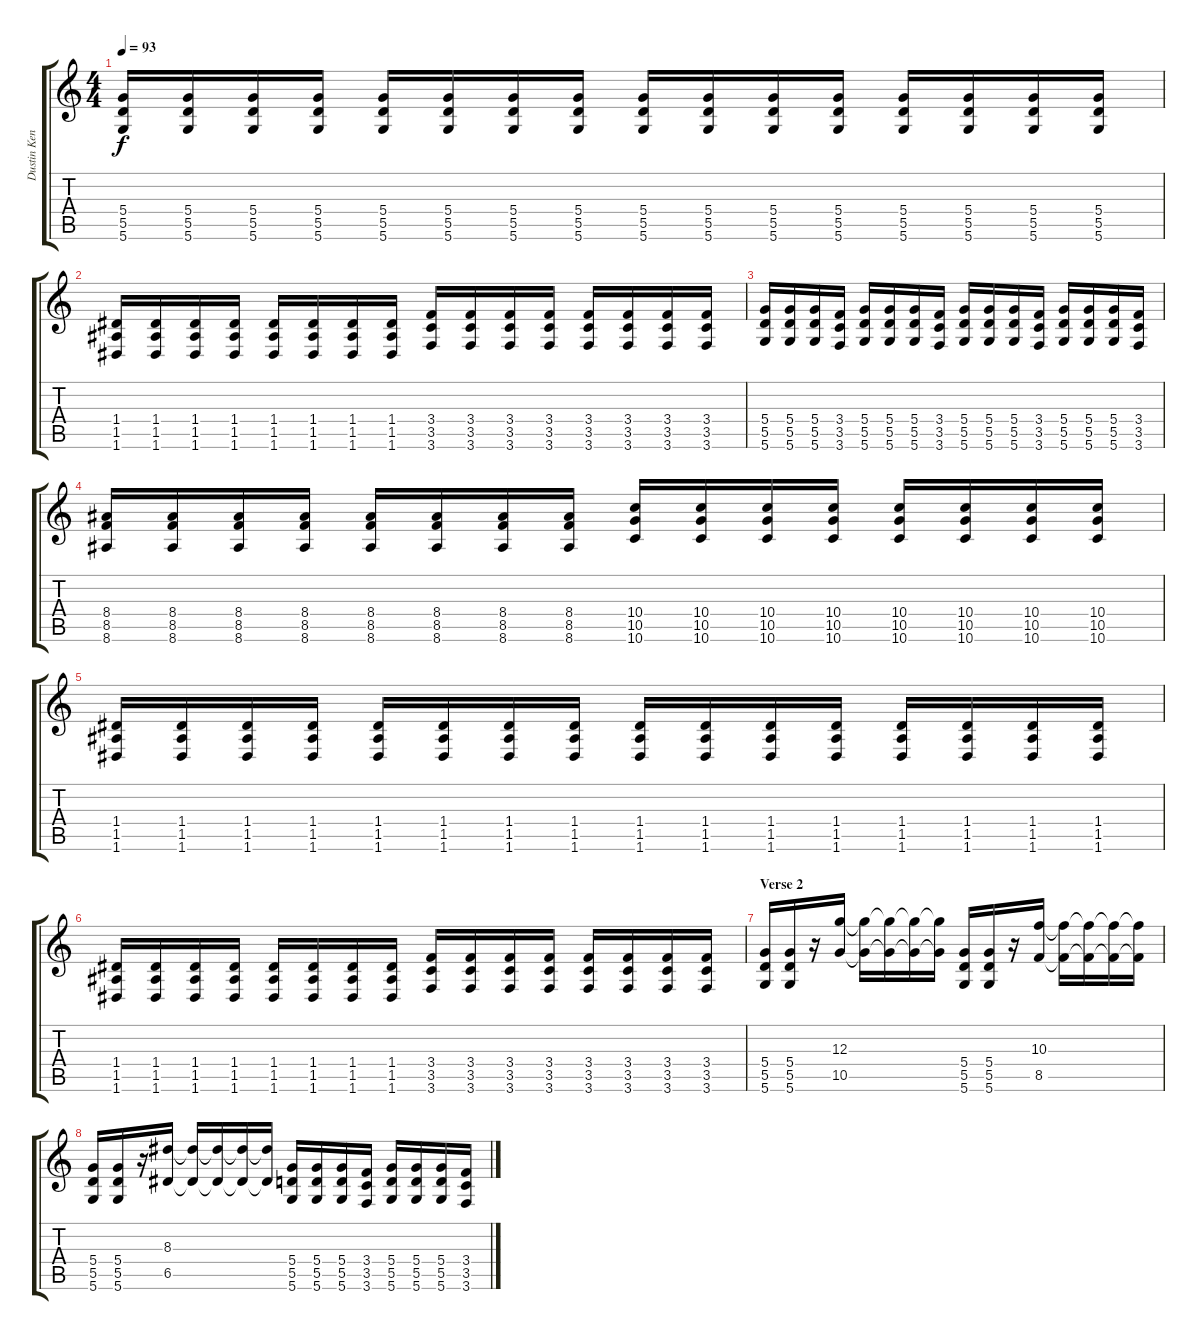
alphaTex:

\track ("Dustin Kensrue" "Dustin Ken") {instrument distortionguitar}
\staff {score tabs}
\tuning (E4 B3 G3 D3 A2 D2) {hide}
\ts (4 4)
\tempo 93
\clef g2
\ks c
(5.4{t} 5.5{t} 5.6{t}).16{dy f} (5.4 5.5 5.6).16 (5.4 5.5 5.6).16 (5.4 5.5 5.6).16 (5.4 5.5 5.6).16 (5.4 5.5 5.6).16 (5.4 5.5 5.6).16 (5.4 5.5 5.6).16 (5.4 5.5 5.6).16 (5.4 5.5 5.6).16 (5.4 5.5 5.6).16 (5.4 5.5 5.6).16 (5.4 5.5 5.6).16 (5.4 5.5 5.6).16 (5.4 5.5 5.6).16 (5.4 5.5 5.6).16 |
(1.4 1.5 1.6).16 (1.4 1.5 1.6).16 (1.4 1.5 1.6).16 (1.4 1.5 1.6).16 (1.4 1.5 1.6).16 (1.4 1.5 1.6).16 (1.4 1.5 1.6).16 (1.4 1.5 1.6).16 (3.4 3.5 3.6).16 (3.4 3.5 3.6).16 (3.4 3.5 3.6).16 (3.4 3.5 3.6).16 (3.4 3.5 3.6).16 (3.4 3.5 3.6).16 (3.4 3.5 3.6).16 (3.4 3.5 3.6).16 |
(5.4 5.5 5.6).16 (5.4 5.5 5.6).16 (5.4 5.5 5.6).16 (3.4 3.5 3.6).16 (5.4 5.5 5.6).16 (5.4 5.5 5.6).16 (5.4 5.5 5.6).16 (3.4 3.5 3.6).16 (5.4 5.5 5.6).16 (5.4 5.5 5.6).16 (5.4 5.5 5.6).16 (3.4 3.5 3.6).16 (5.4 5.5 5.6).16 (5.4 5.5 5.6).16 (5.4 5.5 5.6).16 (3.4 3.5 3.6).16 |
(8.4 8.5 8.6).16 (8.4 8.5 8.6).16 (8.4 8.5 8.6).16 (8.4 8.5 8.6).16 (8.4 8.5 8.6).16 (8.4 8.5 8.6).16 (8.4 8.5 8.6).16 (8.4 8.5 8.6).16 (10.4 10.5 10.6).16 (10.4 10.5 10.6).16 (10.4 10.5 10.6).16 (10.4 10.5 10.6).16 (10.4 10.5 10.6).16 (10.4 10.5 10.6).16 (10.4 10.5 10.6).16 (10.4 10.5 10.6).16 |
(1.4 1.5 1.6).16 (1.4 1.5 1.6).16 (1.4 1.5 1.6).16 (1.4 1.5 1.6).16 (1.4 1.5 1.6).16 (1.4 1.5 1.6).16 (1.4 1.5 1.6).16 (1.4 1.5 1.6).16 (1.4 1.5 1.6).16 (1.4 1.5 1.6).16 (1.4 1.5 1.6).16 (1.4 1.5 1.6).16 (1.4 1.5 1.6).16 (1.4 1.5 1.6).16 (1.4 1.5 1.6).16 (1.4 1.5 1.6).16 |
(1.4 1.5 1.6).16 (1.4 1.5 1.6).16 (1.4 1.5 1.6).16 (1.4 1.5 1.6).16 (1.4 1.5 1.6).16 (1.4 1.5 1.6).16 (1.4 1.5 1.6).16 (1.4 1.5 1.6).16 (3.4 3.5 3.6).16 (3.4 3.5 3.6).16 (3.4 3.5 3.6).16 (3.4 3.5 3.6).16 (3.4 3.5 3.6).16 (3.4 3.5 3.6).16 (3.4 3.5 3.6).16 (3.4 3.5 3.6).16 |
\section ("" "Verse 2")
(5.4 5.5 5.6).16 (5.4 5.5 5.6).16 r.16 (12.3 10.5).16 (12.3{t} 10.5{t}).16 (12.3{t} 10.5{t}).16 (12.3{t} 10.5{t}).16 (12.3{t} 10.5{t}).16 (5.4 5.5 5.6).16 (5.4 5.5 5.6).16 r.16 (10.3 8.5).16 (10.3{t} 8.5{t}).16 (10.3{t} 8.5{t}).16 (10.3{t} 8.5{t}).16 (10.3{t} 8.5{t}).16 |
(5.4 5.5 5.6).16 (5.4 5.5 5.6).16 r.16 (8.3 6.5).16 (8.3{t} 6.5{t}).16 (8.3{t} 6.5{t}).16 (8.3{t} 6.5{t}).16 (8.3{t} 6.5{t}).16 (5.4 5.5 5.6).16 (5.4 5.5 5.6).16 (5.4 5.5 5.6).16 (3.4 3.5 3.6).16 (5.4 5.5 5.6).16 (5.4 5.5 5.6).16 (5.4 5.5 5.6).16 (3.4 3.5 3.6).16
